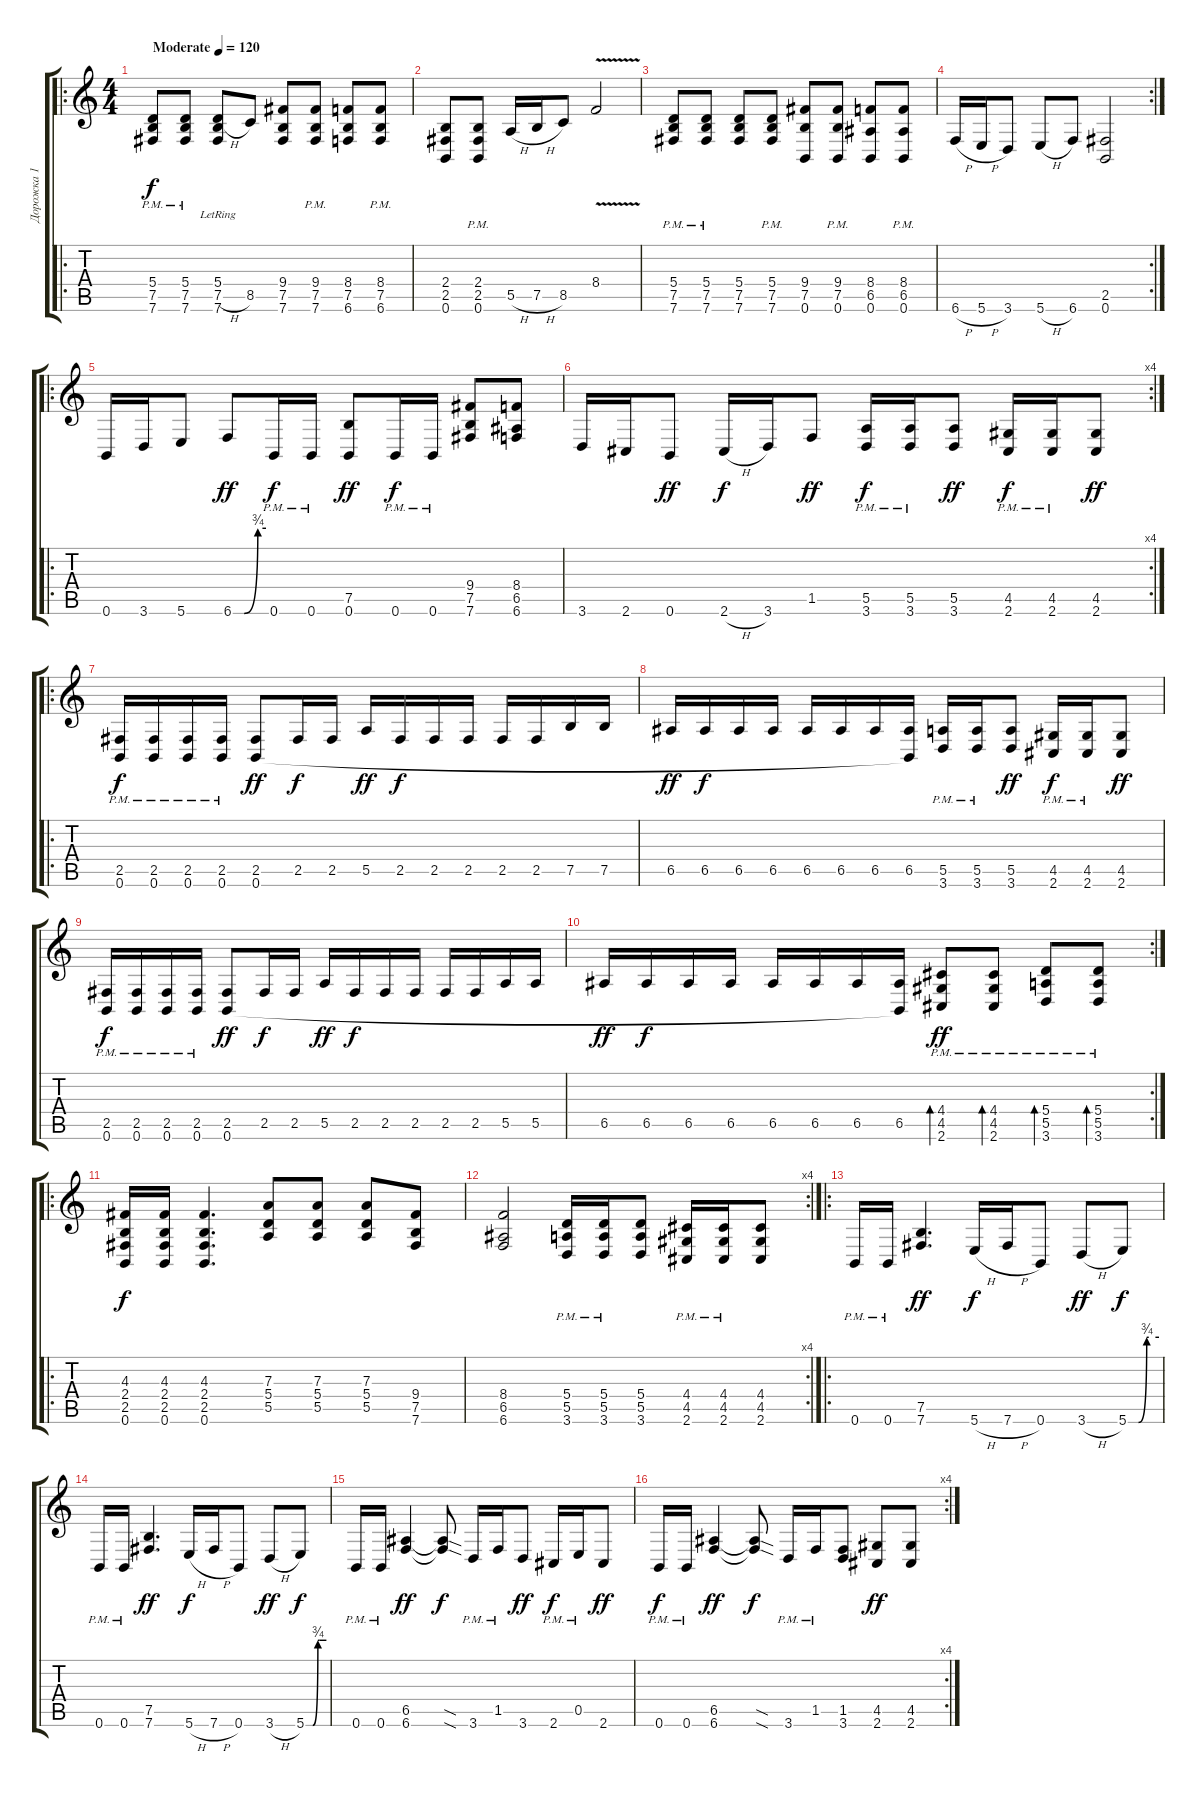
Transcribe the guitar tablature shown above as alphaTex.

\track ("Дорожка 1" "Дорожка 1") {instrument overdrivenguitar}
\staff {score tabs}
\tuning (B3 Gb3 D3 A2 E2 B1) {hide}
\ro
\ts (4 4)
\tempo (120 "Moderate")
\clef g2
\ks c
(5.4{pm} 7.5{pm} 7.6{pm}).8{dy f instrument overdrivenguitar} (5.4{pm} 7.5{pm} 7.6{pm}).8 (5.4 7.5{h} 7.6{lr}).8 8.5.8 (9.4 7.5 7.6).8 (9.4{pm} 7.5{pm} 7.6{pm}).8 (8.4 7.5 6.6).8 (8.4{pm} 7.5{pm} 6.6{pm}).8 |
(2.4 2.5 0.6).8 (2.4 2.5{pm} 0.6{pm}).8 5.5{h}.16 7.5{h}.16 8.5.8 8.4{v}.2 |
(5.4{pm} 7.5{pm} 7.6{pm}).8 (5.4{pm} 7.5{pm} 7.6{pm}).8 (5.4 7.5 7.6).8 (5.4{pm} 7.5{pm} 7.6{pm}).8 (9.4 7.5 0.6).8 (9.4{pm} 7.5{pm} 0.6{pm}).8 (8.4 6.5 0.6).8 (8.4{pm} 6.5{pm} 0.6{pm}).8 |
\rc 2
6.6{h}.16 5.6{h}.16 3.6.8 5.6{h}.8 6.6.8 (2.5 0.6).2 |
\ro
0.6.16 3.6.16 5.6.8 6.6{be (custom 0 0 20 0 45 3 60 3)}.8{dy ff} 0.6{pm}.16{dy f} 0.6{pm}.16 (7.5 0.6).8{dy ff} 0.6{pm}.16{dy f} 0.6{pm}.16 (9.4 7.5 7.6).8 (8.4 6.5 6.6).8 |
\rc 4
3.6.16 2.6.16 0.6.8{dy ff} 2.6{h}.16{dy f} 3.6.16 1.5.8{dy ff} (5.5{pm} 3.6{pm}).16{dy f} (5.5{pm} 3.6{pm}).16 (5.5 3.6).8{dy ff} (4.5{pm} 2.6{pm}).16{dy f} (4.5{pm} 2.6{pm}).16 (4.5 2.6).8{dy ff} |
\ro
(2.5{pm} 0.6{pm}).16{dy f} (2.5{pm} 0.6{pm}).16 (2.5{pm} 0.6{pm}).16 (2.5{pm} 0.6{pm}).16 (2.5 0.6).8{dy ff} 2.5.16{dy f} 2.5.16 5.5.16{dy ff} 2.5.16{dy f} 2.5.16 2.5.16 2.5.16 2.5.16 7.5.16 7.5.16 |
6.5.16{dy ff} 6.5.16{dy f} 6.5.16 6.5.16 6.5.16 6.5.16 6.5.16 (6.5 0.6{t}).16 (5.5{pm} 3.6{pm}).16 (5.5{pm} 3.6{pm}).16 (5.5 3.6).8{dy ff} (4.5{pm} 2.6{pm}).16{dy f} (4.5{pm} 2.6{pm}).16 (4.5 2.6).8{dy ff} |
(2.5{pm} 0.6{pm}).16{dy f} (2.5{pm} 0.6{pm}).16 (2.5{pm} 0.6{pm}).16 (2.5{pm} 0.6{pm}).16 (2.5 0.6).8{dy ff} 2.5.16{dy f} 2.5.16 5.5.16{dy ff} 2.5.16{dy f} 2.5.16 2.5.16 2.5.16 2.5.16 5.5.16 5.5.16 |
\rc 2
6.5.16{dy ff} 6.5.16{dy f} 6.5.16 6.5.16 6.5.16 6.5.16 6.5.16 (6.5 0.6{t}).16 (4.4{pm} 4.5{pm} 2.6{pm}).8{bd 30 dy ff} (4.4{pm} 4.5{pm} 2.6{pm}).8{bd 30} (5.4{pm} 5.5{pm} 3.6{pm}).8{bd 30} (5.4{pm} 5.5{pm} 3.6{pm}).8{bd 30} |
\ro
(4.3 2.4 2.5 0.6).16{dy f} (4.3 2.4 2.5 0.6).16 (4.3 2.4 2.5 0.6).4{d} (7.3 5.4 5.5).8 (7.3 5.4 5.5).8 (7.3 5.4 5.5).8 (9.4 7.5 7.6).8 |
\rc 4
(8.4 6.5 6.6).2 (5.4{pm} 5.5{pm} 3.6{pm}).16 (5.4{pm} 5.5{pm} 3.6{pm}).16 (5.4 5.5 3.6).8 (4.4{pm} 4.5{pm} 2.6{pm}).16 (4.4{pm} 4.5{pm} 2.6{pm}).16 (4.4 4.5 2.6).8 |
\ro
0.6{pm}.16 0.6{pm}.16 (7.5 7.6).4{d dy ff} 5.6{h}.16{dy f} 7.6{h}.16 0.6.8 3.6{h}.8{dy ff} 5.6{be (custom 0 0 20 0 36 3 40 3 60 3)}.8{dy f} |
0.6{pm}.16 0.6{pm}.16 (7.5 7.6).4{d dy ff} 5.6{h}.16{dy f} 7.6{h}.16 0.6.8 3.6{h}.8{dy ff} 5.6{be (custom 0 0 20 0 35 3 40 3 60 3)}.8{dy f} |
0.6{pm}.16 0.6{pm}.16 (6.5 6.6).4{dy ff} (6.5{sod t} 6.6{sod t}).8{dy f} 3.6{pm}.16 1.5{pm}.16 3.6.8{dy ff} 2.6{pm}.16{dy f} 0.5{pm}.16 2.6.8{dy ff} |
\rc 4
0.6{pm}.16{dy f} 0.6{pm}.16 (6.5 6.6).4{dy ff} (6.5{sod t} 6.6{sod t}).8{dy f} 3.6{pm}.16 1.5{pm}.16 (1.5 3.6).8 (4.5 2.6).8{dy ff} (4.5 2.6).8
